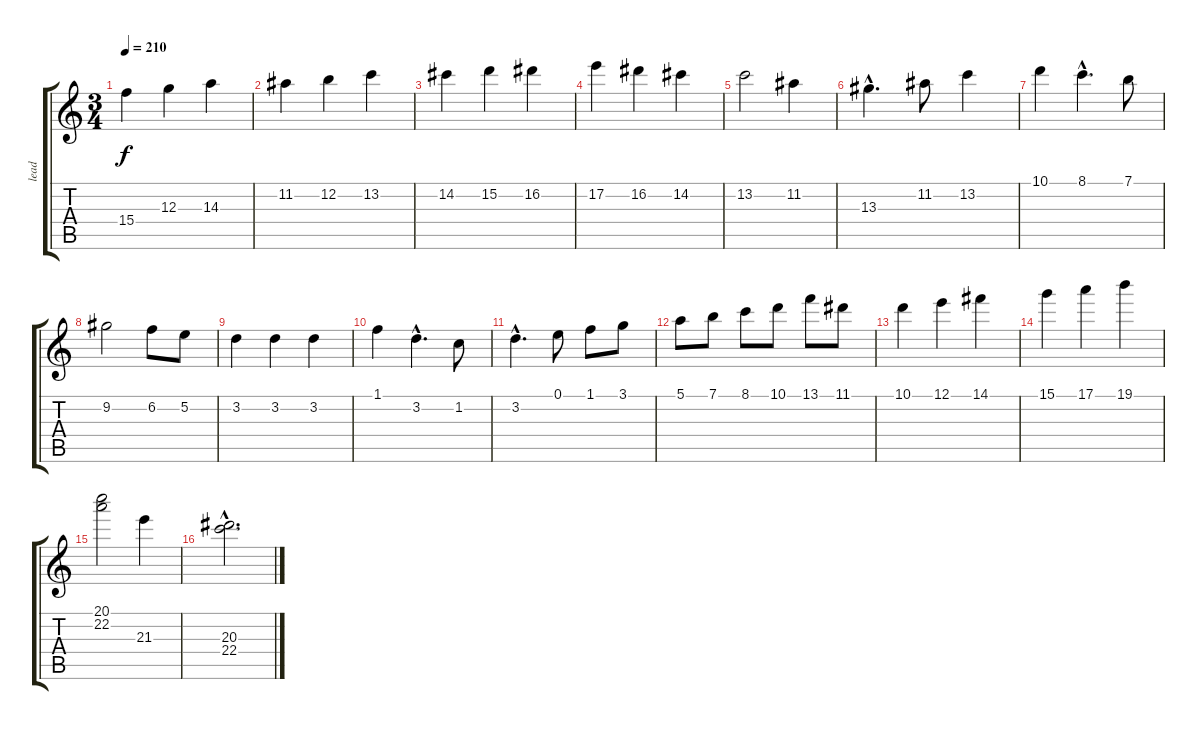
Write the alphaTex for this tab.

\track ("lead" "lead") {instrument electricguitarjazz}
\staff {score tabs}
\tuning (E4 B3 G3 D3 A2 E2) {hide}
\ts (3 4)
\tempo 210
\clef g2
\ks c
15.4.4{dy f} 12.3.4 14.3.4 |
11.2.4 12.2.4 13.2.4 |
14.2.4 15.2.4 16.2.4 |
17.2.4 16.2.4 14.2.4 |
13.2.2 11.2.4 |
13.3{hac}.4{d} 11.2.8 13.2.4 |
10.1.4 8.1{hac}.4{d} 7.1.8 |
9.2.2 6.2.8 5.2.8 |
3.2.4 3.2.4 3.2.4 |
1.1.4 3.2{hac}.4{d} 1.2.8 |
3.2{hac}.4{d} 0.1.8 1.1.8 3.1.8 |
5.1.8 7.1.8 8.1.8 10.1.8 13.1.8 11.1.8 |
10.1.4 12.1.4 14.1.4 |
15.1.4 17.1.4 19.1.4 |
(20.1 22.2).2 21.3.4 |
(20.3{hac} 22.4{hac}).2{d}
